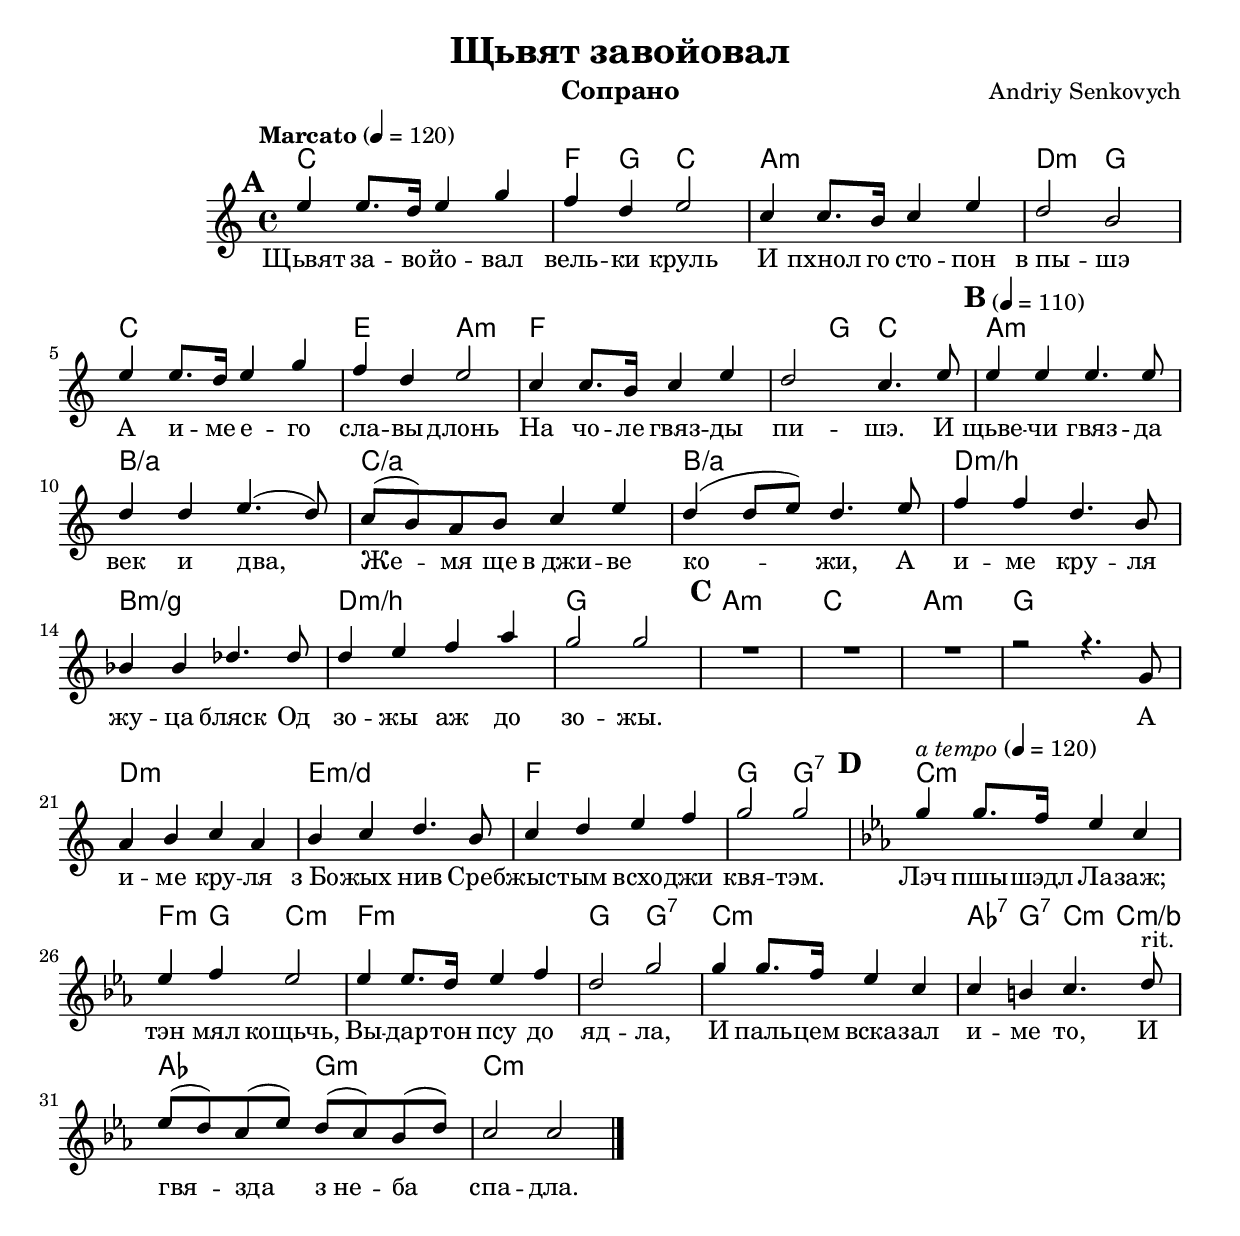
\version "2.10.0"
\include "deutsch.ly"
\header {
	composer = "Andriy Senkovych"
	subtitle = ""
	title = "Щьвят завойовал"
	subsubtitle = ""
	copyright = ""
	arranger = ""
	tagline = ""
}

\include "src/settings.ly"
voiceSoprano =  \relative c {
    
    \mark \default

    e''4 e8. d16 e4 g4
    f4 d4 e2
    c4 c8. h16 c4 e4
    d2 h2

    e4 e8. d16 e4 g4
    f4 d4 e2
    c4 c8. h16 c4 e4
    d2 c4. e8

    \mark \default
    \bTempo

    e4 e4 e4. e8
    d4 d4 e4.( d8)
    c8( h) a h c4 e4
    d4( d8 e8) d4. e8
    f4 f4 d4. h8
    b4 b4 des4. des8
    d4 e4 f4 a4
    g2 g2

    \mark \default

    R1*3

    r2 r4. g,8
    a4 h c a
    h c d4. h8
    c4 d e f
    g2 g2

    \mark \default
    \bKey
    \aTempo

    g4 g8. f16 es4 c4
    es4 f4 es2
    es4 es8. d16 es4 f4
    d2 g2

    g4 g8. f16 es4 c4
    c4 h4 c4. \tag #'score {d8} \tag #'part {d8^\markup{rit.}}
    es8( d) c( es) d( c) b( d)
    c2 c2

    \bar "|."
  } 

textSoprano = \lyricmode {
Щьвят за -- во -- йо -- вал вель -- ки круль
И пхнол го сто -- пон в_пы -- шэ
А и -- ме е -- го сла -- вы длонь
На чо -- ле гвяз -- ды пи -- шэ.

И щьве -- чи гвяз -- да век и два,
Же -- мя ще в_джи -- ве ко -- жи,
А и -- ме кру -- ля жу -- ца бляск
Од зо -- жы аж до зо -- жы. 

А и -- ме кру -- ля з_Бо -- жых нив
Среб -- жыс -- тым всхо -- джи  квя -- тэм.

Лэч пшы -- шэдл Ла -- заж; тэн мял кощьчь,
Вы -- дар -- тон псу до яд -- ла,
И паль -- цем вска -- зал и -- ме то,
И гвя -- зда  з_не -- ба спа -- дла.
}

harmony = \chordmode { \transpose c c, {
  \germanChords

  c1 
  f4 g4 c2
  a1:m
  d2:m g2
  c1
  e2 a2:m
  f1~
  f4 g4 c2

  a1:m
  b1/a
  c1/a
  b1/a
  d1:m/h
  b1:m/g
  d1:m/h
  g1
  
  a1:m
  c1
  a1:m
  g1
  d1:m
  e1:m/d
  f1
  g2 g2:7

  c1:m
  f4:m g4 c2:m
  f1:m
  g2 g2:7
  c1:m
  as4:7 g4:7 c4:m c4:m/b
  as2 g2:m
  c1:m
}
}


\header {
    instrument = "Сопрано"
}

\score {
  \new Score {
  \set Score.markFormatter = #format-mark-box-numbers
  <<
    \new ChordNames {
      \set chordChanges = ##t
      \harmony
    }
    \new Staff <<
      \set Staff.midiInstrument = "choir aahs"
      \new Voice = "soprano" { 
        \defaultTempo
        \defaultTime
        \defaultKey
        \voiceOne \removeWithTag #'score \voiceSoprano
      }
      \new Lyrics \lyricsto "soprano" \textSoprano
    >>
  >>
  }
  \layout {
    \include "src/layout.ly"
    \context {
      \Score
      \override SpacingSpanner #'base-shortest-duration = #(ly:make-moment 1 16)
    }
  }
  \midi{}
}
\paper {
  indent = 25
}
